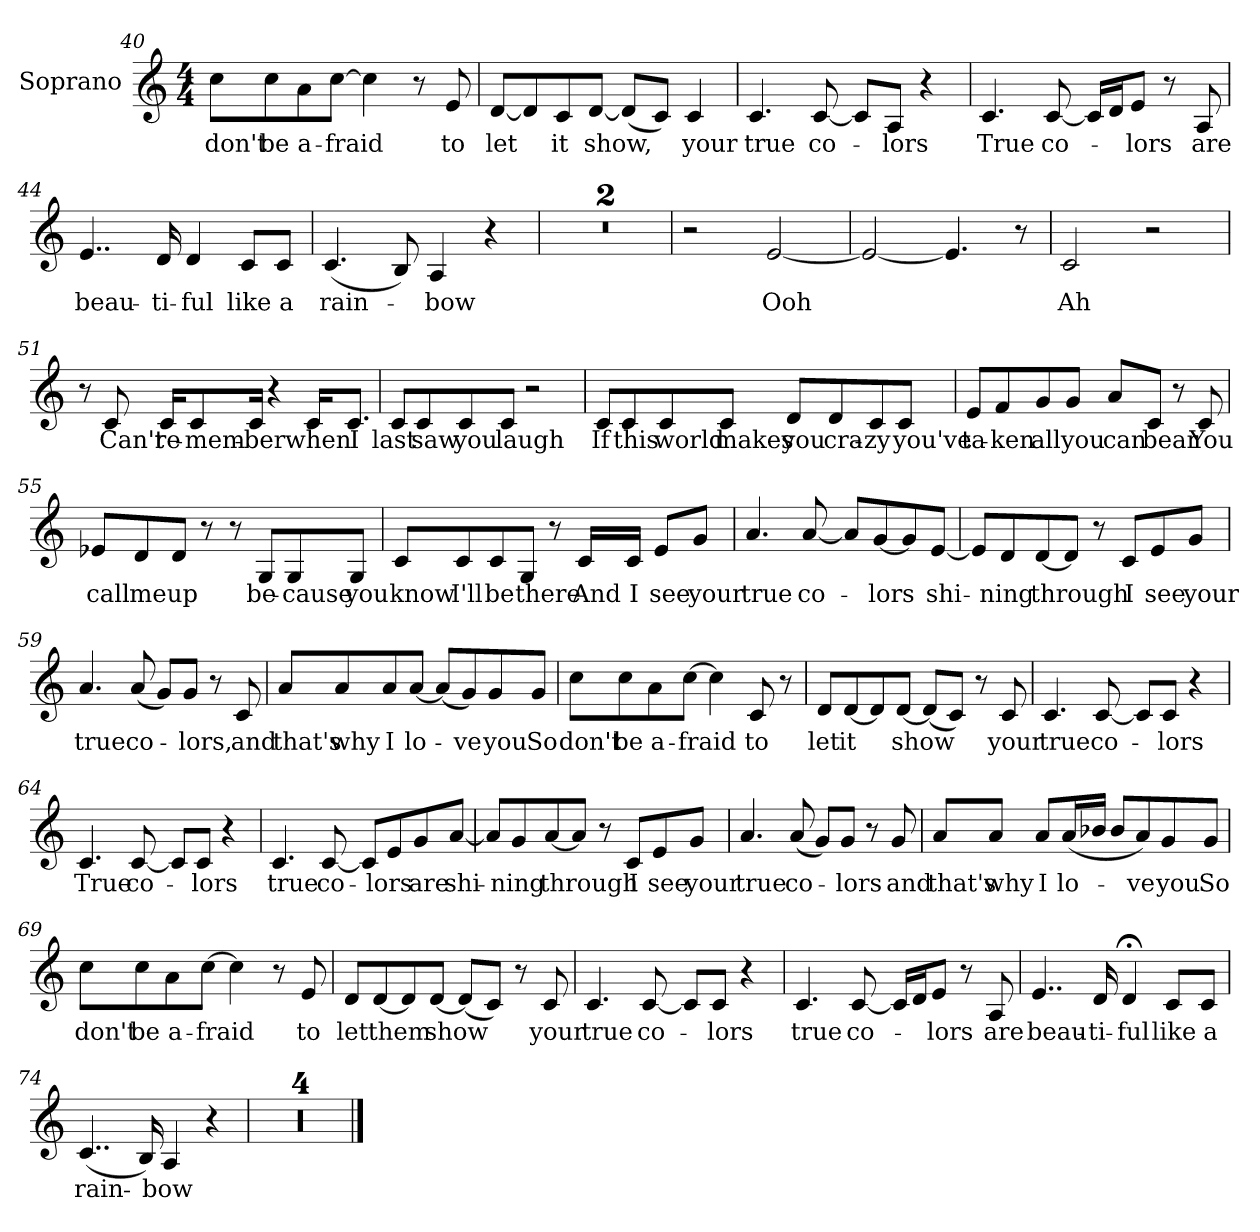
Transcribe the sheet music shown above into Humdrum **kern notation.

**kern	**text
*part1	*part1
*staff1	*staff1
*I"Soprano	*
*I'S.	*
*clefG2	*
*k[]	*
*M4/4	*
=40	=40
!	!LO:LY:b
8cc\L	don't
!	!LO:LY:b
8cc\	be
!	!LO:LY:b
8a\	a-
!	!LO:LY:b
[8cc\J	-fraid
4cc\]	.
8r	.
!	!LO:LY:b
8e/	to
=41	=41
!	!LO:LY:b
[8d/L	let
8d/]	.
!	!LO:LY:b
8c/	it
!	!LO:LY:b
[8d/J	show,
(<8d/L]	.
8c/J)	.
!	!LO:LY:b
4c/	your
!!LO:LB:g=z
=42	=42
!	!LO:LY:b
4.c/	true
!	!LO:LY:b
[8c/	co-
8c/L]	.
!	!LO:LY:b
8A/J	-lors
4r	.
=43	=43
!	!LO:LY:b
4.c/	True
!	!LO:LY:b
[8c/	co-
16c/LL]	.
16d/J	.
!	!LO:LY:b
8e/J	-lors
8r	.
!	!LO:LY:b
8A/	are
=44	=44
!	!LO:LY:b
4..e/	beau-
!	!LO:LY:b
16d/	-ti-
!	!LO:LY:b
4d/	-ful
!	!LO:LY:b
8c/L	like
!	!LO:LY:b
8c/J	a
=45	=45
!	!LO:LY:b
(<4.c/	rain-
8B/)	.
!	!LO:LY:b
4A/	-bow
4r	.
=46	=46
1r	.
=47	=47
1r	.
=48	=48
2r	.
!	!LO:LY:b
[2e/	Ooh
=49	=49
2e/_	.
4.e/]	.
8r	.
!!LO:LB:g=z
=50	=50
!	!LO:LY:b
2c/	Ah
2r	.
=51	=51
8r	.
!	!LO:LY:b
8c/	Can't
!	!LO:LY:b
16c/KL	re-
!	!LO:LY:b
8c/	-mem-
!	!LO:LY:b
16c/Jk	-ber
4r	.
!	!LO:LY:b
16c/KL	when
!	!LO:LY:b
8.c/J	I
=52	=52
!	!LO:LY:b
8c/L	last
!	!LO:LY:b
8c/	saw
!	!LO:LY:b
8c/	you
!	!LO:LY:b
8c/J	laugh
2r	.
!!LO:LB:g=z
=53	=53
!	!LO:LY:b
8c/L	If
!	!LO:LY:b
8c/	this
!	!LO:LY:b
8c/	world
!	!LO:LY:b
8c/J	makes
!	!LO:LY:b
8d/L	you
!	!LO:LY:b
8d/	cra-
!	!LO:LY:b
8c/	-zy
!	!LO:LY:b
8c/J	you've
=54	=54
!	!LO:LY:b
8e/L	ta-
!	!LO:LY:b
8f/	-ken
!	!LO:LY:b
8g/	all
!	!LO:LY:b
8g/J	you
!	!LO:LY:b
8a/L	can
!	!LO:LY:b
8c/J	bear
8r	.
!	!LO:LY:b
8c/	You
!!LO:LB:g=z
=55	=55
!	!LO:LY:b
8e-X/L	call
!	!LO:LY:b
8d/	me
!	!LO:LY:b
8d/J	up
8r	.
8r	.
!	!LO:LY:b
8G/L	be-
!	!LO:LY:b
8G/	-cause
!	!LO:LY:b
8G/J	you
=56	=56
!	!LO:LY:b
8c/L	know
!	!LO:LY:b
8c/	I'll
!	!LO:LY:b
8c/	be
!	!LO:LY:b
8G/J	there
8r	.
!	!LO:LY:b
16c/LL	And
!	!LO:LY:b
16c/JJ	I
!	!LO:LY:b
8e/L	see
!	!LO:LY:b
8g/J	your
=57	=57
!	!LO:LY:b
4.a/	true
!	!LO:LY:b
[8a/	co-
8a/L]	.
!	!LO:LY:b
[8g/	-lors
8g/]	.
!	!LO:LY:b
[8e/J	shi-
!!LO:LB:g=z
=58	=58
8e/L]	.
!	!LO:LY:b
8d/	-ning
!	!LO:LY:b
[8d/	through
8d/J]	.
8r	.
!	!LO:LY:b
8c/L	I
!	!LO:LY:b
8e/	see
!	!LO:LY:b
8g/J	your
=59	=59
!	!LO:LY:b
4.a/	true
!	!LO:LY:b
(<8a/	co-
8g/L)	.
!	!LO:LY:b
8g/J	-lors,
8r	.
!	!LO:LY:b
8c/	and
=60	=60
!	!LO:LY:b
8a/L	that's
!	!LO:LY:b
8a/	why
!	!LO:LY:b
8a/	I
!	!LO:LY:b
[8a/J	lo-
(<8a/L]	.
!	!LO:LY:b
8g/)	-ve
!	!LO:LY:b
8g/	you
!	!LO:LY:b
8g/J	So
!!LO:LB:g=z
=61	=61
!	!LO:LY:b
8cc\L	don't
!	!LO:LY:b
8cc\	be
!	!LO:LY:b
8a\	a-
!	!LO:LY:b
[8cc\J	-fraid
4cc\]	.
!	!LO:LY:b
8c/	to
8r	.
=62	=62
!	!LO:LY:b
8d/L	let
!	!LO:LY:b
[8d/	it
8d/]	.
!	!LO:LY:b
[8d/J	show
(<8d/L]	.
8c/J)	.
8r	.
!	!LO:LY:b
8c/	your
=63	=63
!	!LO:LY:b
4.c/	true
!	!LO:LY:b
[8c/	co-
8c/L]	.
!	!LO:LY:b
8c/J	-lors
4r	.
=64	=64
!	!LO:LY:b
4.c/	True
!	!LO:LY:b
[8c/	co-
8c/L]	.
!	!LO:LY:b
8c/J	-lors
4r	.
!!LO:PB:g=z
=65	=65
!	!LO:LY:b
4.c/	true
!	!LO:LY:b
[8c/	co-
8c/L]	.
!	!LO:LY:b
8e/	-lors
!	!LO:LY:b
8g/	are
!	!LO:LY:b
[8a/J	shi-
=66	=66
8a/L]	.
!	!LO:LY:b
8g/	-ning
!	!LO:LY:b
[8a/	through
8a/J]	.
8r	.
!	!LO:LY:b
8c/L	I
!	!LO:LY:b
8e/	see
!	!LO:LY:b
8g/J	your
=67	=67
!	!LO:LY:b
4.a/	true
!	!LO:LY:b
(<8a/	co-
8g/L)	.
!	!LO:LY:b
8g/J	-lors
8r	.
!	!LO:LY:b
8g/	and
!!LO:LB:g=z
=68	=68
!	!LO:LY:b
8a/L	that's
!	!LO:LY:b
8a/J	why
!	!LO:LY:b
8a/L	I
!	!LO:LY:b
(<16a/L	lo-
16b-X/JJ	.
8b-/L	.
!	!LO:LY:b
8a/)	ve
!	!LO:LY:b
8g/	you
!	!LO:LY:b
8g/J	So
=69	=69
!	!LO:LY:b
8cc\L	don't
!	!LO:LY:b
8cc\	be
!	!LO:LY:b
8a\	a-
!	!LO:LY:b
[8cc\J	-fraid
4cc\]	.
8r	.
!	!LO:LY:b
8e/	to
=70	=70
!	!LO:LY:b
8d/L	let
!	!LO:LY:b
[8d/	them
8d/]	.
!	!LO:LY:b
[8d/J	show
(<8d/L]	.
8c/J)	.
8r	.
!	!LO:LY:b
8c/	your
=71	=71
!	!LO:LY:b
4.c/	true
!	!LO:LY:b
[8c/	co-
8c/L]	.
!	!LO:LY:b
8c/J	-lors
4r	.
!!LO:LB:g=z
=72	=72
!	!LO:LY:b
4.c/	true
!	!LO:LY:b
[8c/	co-
16c/LL]	.
16d/J	.
!	!LO:LY:b
8e/J	-lors
8r	.
!	!LO:LY:b
8A/	are
=73	=73
!	!LO:LY:b
4..e/	beau-
!	!LO:LY:b
16d/	-ti-
!	!LO:LY:b
4d;</	-ful
!	!LO:LY:b
8c/L	like
!	!LO:LY:b
8c/J	a
=74	=74
!	!LO:LY:b
(<4..c/	rain-
16B/)	.
!	!LO:LY:b
4A/	-bow
4r	.
=75	=75
1r	.
=76	=76
1r	.
=77	=77
1r	.
=78	=78
1r	.
==	==
*-	*-
